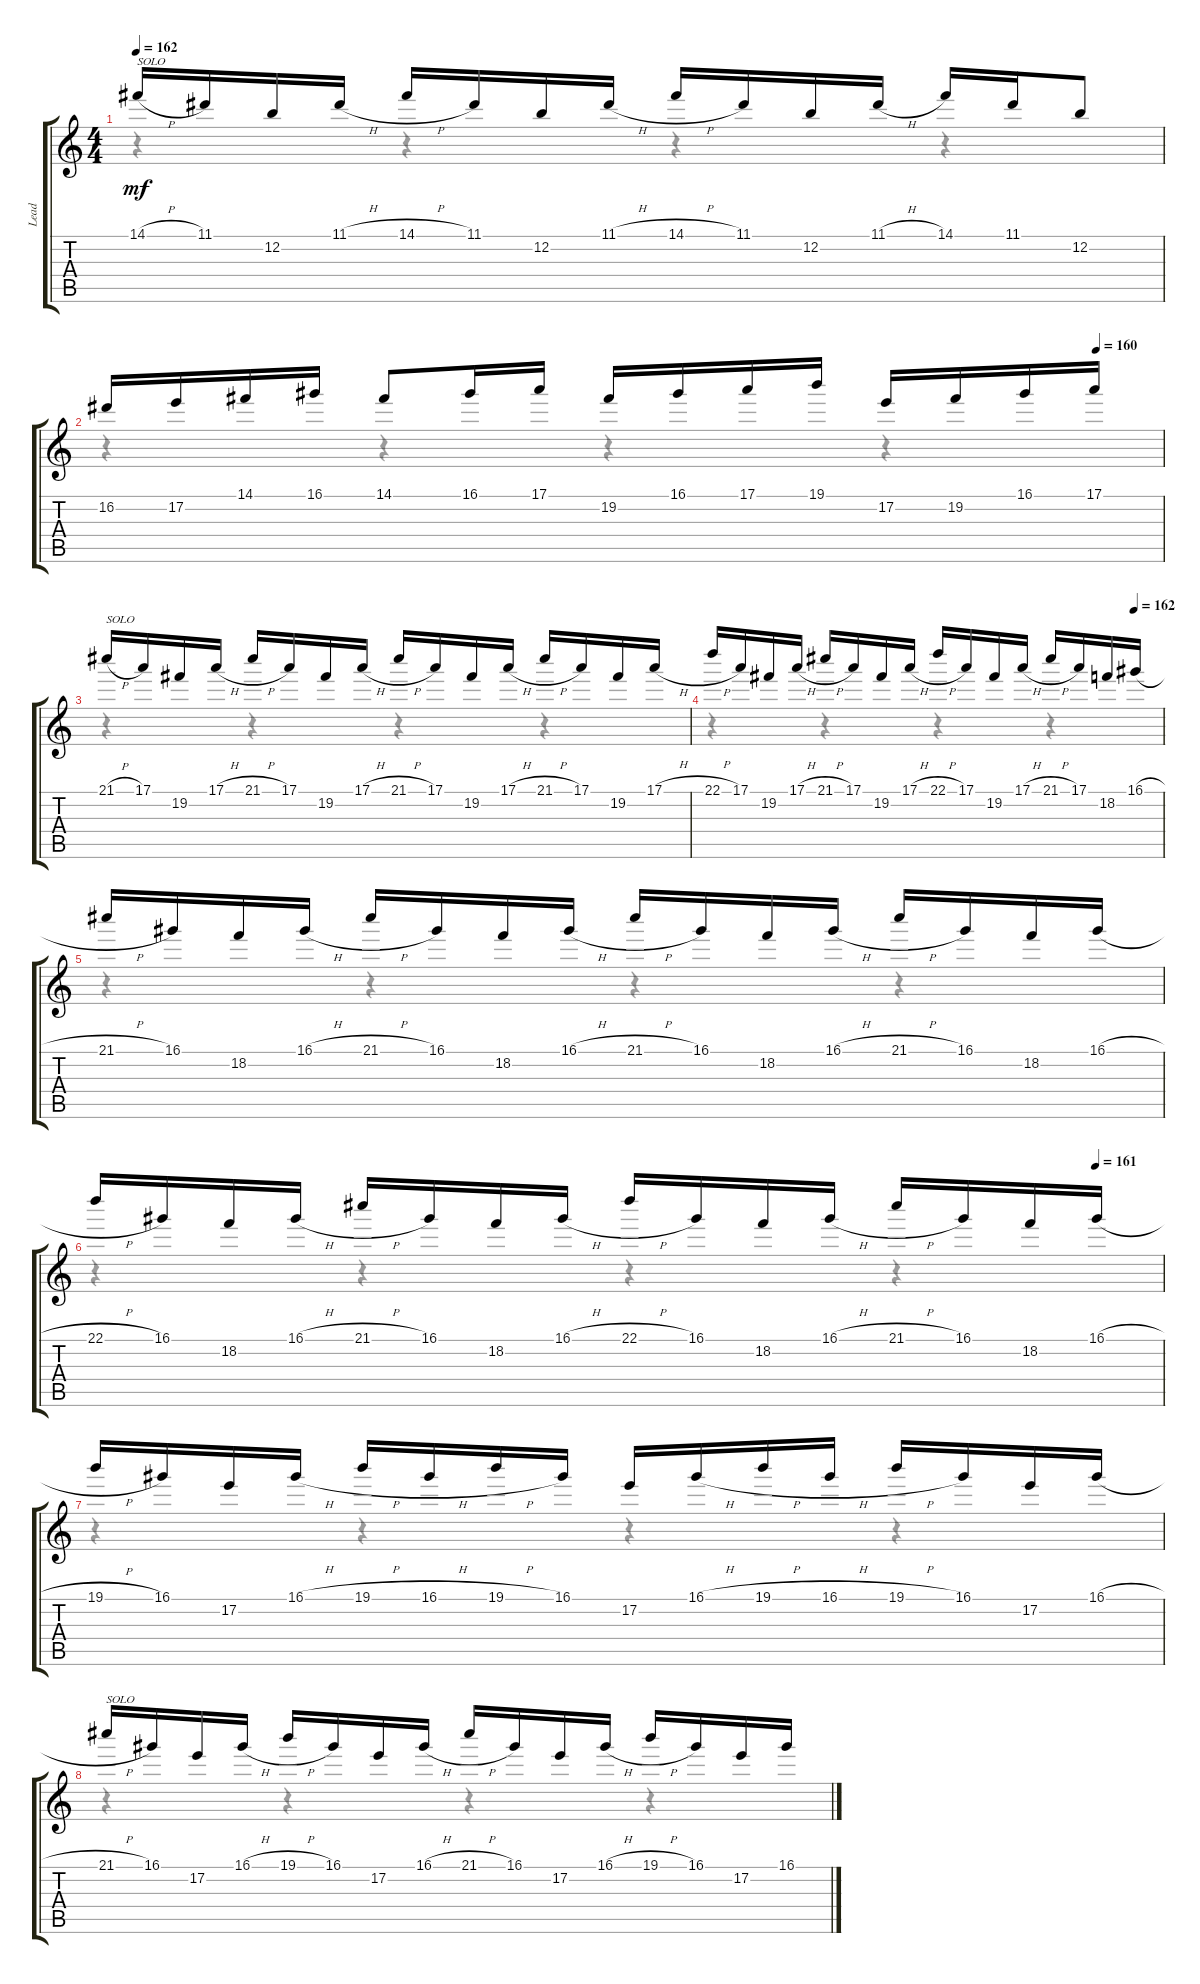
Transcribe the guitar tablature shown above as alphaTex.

\track ("Lead" "Lead") {instrument overdrivenguitar}
\staff {score tabs}
\tuning (E4 B3 G3 D3 A2 E2) {hide}
\voice
\ts (4 4)
\tempo 162
\clef g2
\ks c
14.1{h}.16{txt "SOLO" dy mf} 11.1.16 12.2.16 11.1{h}.16 14.1{h}.16 11.1.16 12.2.16 11.1{h}.16 14.1{h}.16 11.1.16 12.2.16 11.1{h}.16 14.1.16 11.1.16 12.2.8 |
\tempo (160 0.9375)
16.2.16 17.2.16 14.1.16 16.1.16 14.1.8 16.1.16 17.1.16 19.2.16 16.1.16 17.1.16 19.1.16 17.2.16 19.2.16 16.1.16 17.1.16 |
21.1{h}.16{txt "SOLO"} 17.1.16 19.2.16 17.1{h}.16 21.1{h}.16 17.1.16 19.2.16 17.1{h}.16 21.1{h}.16 17.1.16 19.2.16 17.1{h}.16 21.1{h}.16 17.1.16 19.2.16 17.1{h}.16 |
\tempo (162 0.9375)
22.1{h}.16 17.1.16 19.2.16 17.1{h}.16 21.1{h}.16 17.1.16 19.2.16 17.1{h}.16 22.1{h}.16 17.1.16 19.2.16 17.1{h}.16 21.1{h}.16 17.1.16 18.2.16 16.1{h}.16 |
21.1{h}.16 16.1.16 18.2.16 16.1{h}.16 21.1{h}.16 16.1.16 18.2.16 16.1{h}.16 21.1{h}.16 16.1.16 18.2.16 16.1{h}.16 21.1{h}.16 16.1.16 18.2.16 16.1{h}.16 |
\tempo (161 0.9375)
22.1{h}.16 16.1.16 18.2.16 16.1{h}.16 21.1{h}.16 16.1.16 18.2.16 16.1{h}.16 22.1{h}.16 16.1.16 18.2.16 16.1{h}.16 21.1{h}.16 16.1.16 18.2.16 16.1{h}.16 |
19.1{h}.16 16.1.16 17.2.16 16.1{h}.16 19.1{h}.16 16.1{h}.16 19.1{h}.16 16.1.16 17.2.16 16.1{h}.16 19.1{h}.16 16.1{h}.16 19.1{h}.16 16.1.16 17.2.16 16.1{h}.16 |
21.1{h}.16{txt "SOLO"} 16.1.16 17.2.16 16.1{h}.16 19.1{h}.16 16.1.16 17.2.16 16.1{h}.16 21.1{h}.16 16.1.16 17.2.16 16.1{h}.16 19.1{h}.16 16.1.16 17.2.16 16.1{h}.16
\voice
\clef g2
\ottava regular
\simile none
\ks c
r.4{dy f} r.4 r.4 r.4 |
r.4 r.4 r.4 r.4 |
r.4 r.4 r.4 r.4 |
r.4 r.4 r.4 r.4 |
r.4 r.4 r.4 r.4 |
r.4 r.4 r.4 r.4 |
r.4 r.4 r.4 r.4 |
r.4 r.4 r.4 r.4
